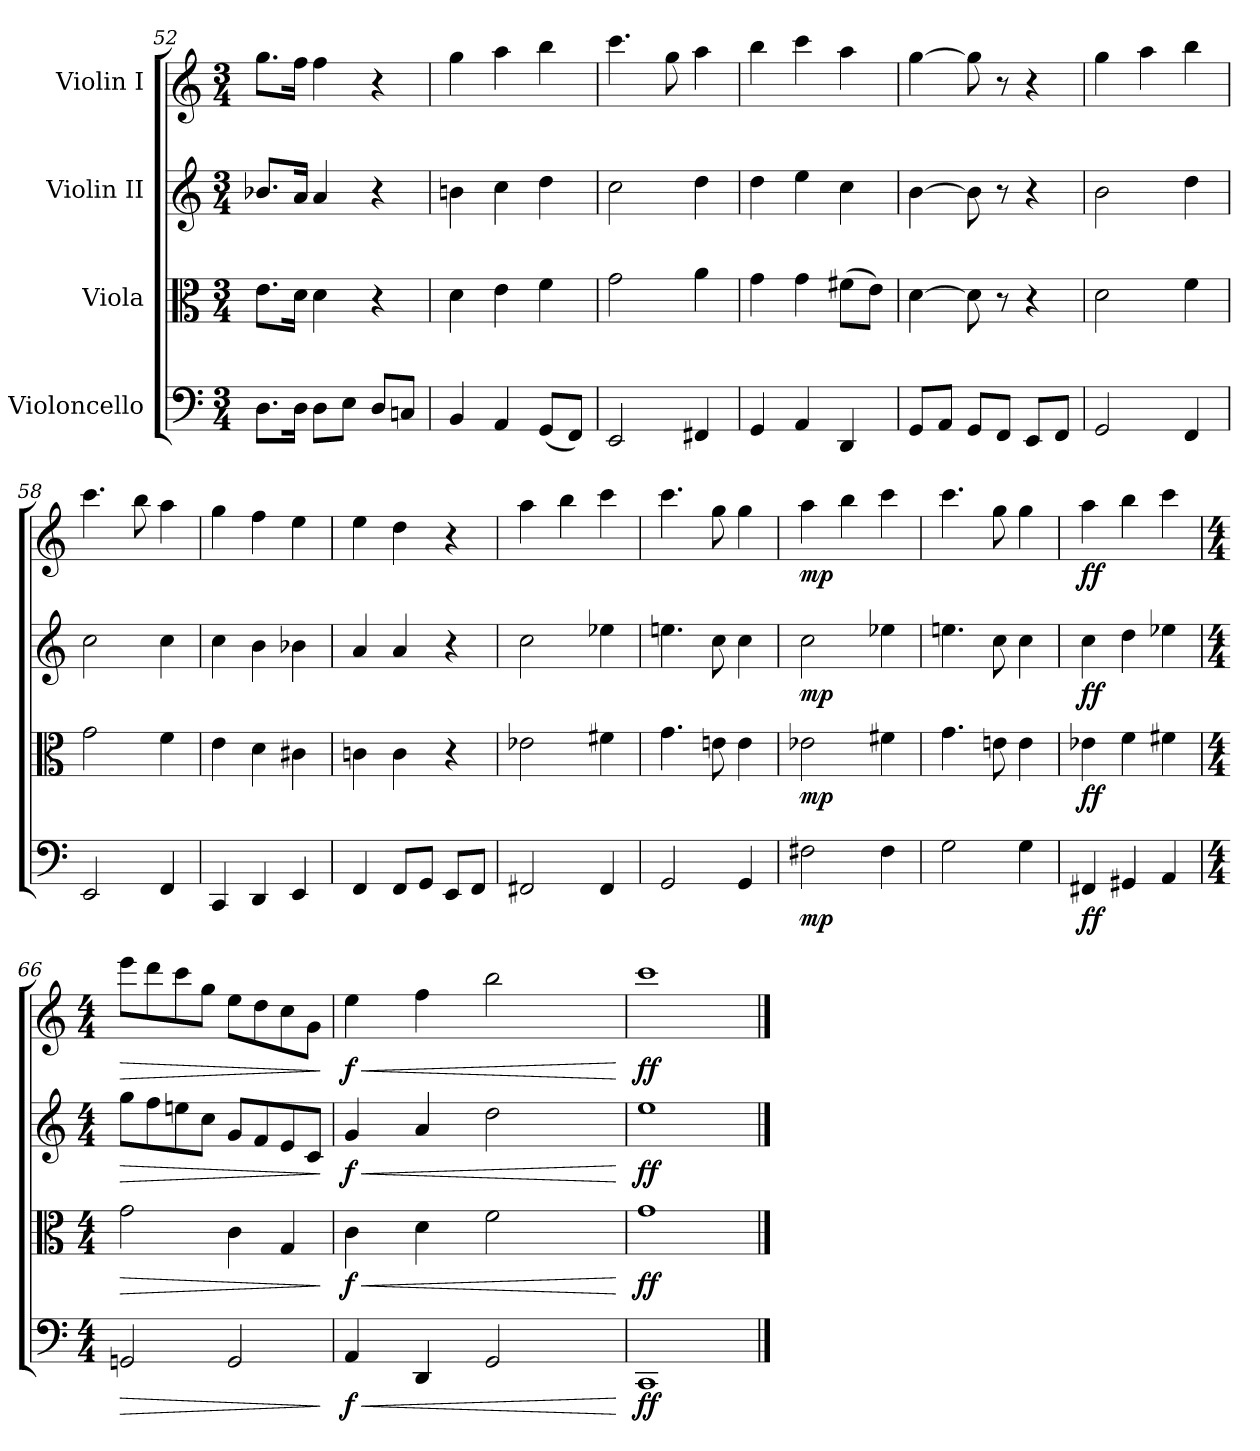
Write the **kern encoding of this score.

**kern	**dynam	**kern	**dynam	**kern	**dynam	**kern	**dynam
*part4	*part4	*part3	*part3	*part2	*part2	*part1	*part1
*staff4	*staff4	*staff3	*staff3	*staff2	*staff2	*staff1	*staff1
*I"Violoncello	*	*I"Viola	*	*I"Violin II	*	*I"Violin I	*
*clefF4	*	*clefC3	*	*clefG2	*	*clefG2	*
*k[]	*	*k[]	*	*k[]	*	*k[]	*
*C:	*	*C:	*	*C:	*	*C:	*
*M3/4	*	*M3/4	*	*M3/4	*	*M3/4	*
=52	=52	=52	=52	=52	=52	=52	=52
8.D\L	.	8.e\L	.	8.b-X/L	.	8.gg\L	.
16D\Jk	.	16d\Jk	.	16a/Jk	.	16ff\Jk	.
8D\L	.	4d\	.	4a/	.	4ff\	.
8E\J	.	.	.	.	.	.	.
8D/L	.	4r	.	4r	.	4r	.
8Cn/J	.	.	.	.	.	.	.
=53	=53	=53	=53	=53	=53	=53	=53
4BB/	.	4d\	.	4bn\	.	4gg\	.
4AA/	.	4e\	.	4cc\	.	4aa\	.
(8GG/L	.	4f\	.	4dd\	.	4bb\	.
8FF/J)	.	.	.	.	.	.	.
=54	=54	=54	=54	=54	=54	=54	=54
2EE/	.	2g\	.	2cc\	.	4.ccc\	.
.	.	.	.	.	.	8gg\	.
4FF#X/	.	4a\	.	4dd\	.	4aa\	.
=55	=55	=55	=55	=55	=55	=55	=55
4GG/	.	4g\	.	4dd\	.	4bb\	.
4AA/	.	4g\	.	4ee\	.	4ccc\	.
4DD/	.	(8f#X\L	.	4cc\	.	4aa\	.
.	.	8e\J)	.	.	.	.	.
!!LO:PB:g=z
=56	=56	=56	=56	=56	=56	=56	=56
8GG/L	.	[>4d\	.	[>4b\	.	[>4gg\	.
8AA/J	.	.	.	.	.	.	.
8GG/L	.	8d\]	.	8b\]	.	8gg\]	.
8FF/J	.	8r	.	8r	.	8r	.
8EE/L	.	4r	.	4r	.	4r	.
8FF/J	.	.	.	.	.	.	.
=57	=57	=57	=57	=57	=57	=57	=57
2GG/	.	2d\	.	2b\	.	4gg\	.
.	.	.	.	.	.	4aa\	.
4FF/	.	4f\	.	4dd\	.	4bb\	.
=58	=58	=58	=58	=58	=58	=58	=58
2EE/	.	2g\	.	2cc\	.	4.ccc\	.
.	.	.	.	.	.	8bb\	.
4FF/	.	4f\	.	4cc\	.	4aa\	.
=59	=59	=59	=59	=59	=59	=59	=59
4CC/	.	4e\	.	4cc\	.	4gg\	.
4DD/	.	4d\	.	4b\	.	4ff\	.
4EE/	.	4c#X\	.	4b-X\	.	4ee\	.
=60	=60	=60	=60	=60	=60	=60	=60
4FF/	.	4cn\	.	4a/	.	4ee\	.
8FF/L	.	4c\	.	4a/	.	4dd\	.
8GG/J	.	.	.	.	.	.	.
8EE/L	.	4r	.	4r	.	4r	.
8FF/J	.	.	.	.	.	.	.
=61	=61	=61	=61	=61	=61	=61	=61
2FF#X/	.	2e-X\	.	2cc\	.	4aa\	.
.	.	.	.	.	.	4bb\	.
4FF#/	.	4f#X\	.	4ee-X\	.	4ccc\	.
!!LO:LB:g=z
=62	=62	=62	=62	=62	=62	=62	=62
2GG/	.	4.g\	.	4.een\	.	4.ccc\	.
.	.	8en\	.	8cc\	.	8gg\	.
4GG/	.	4e\	.	4cc\	.	4gg\	.
=63	=63	=63	=63	=63	=63	=63	=63
!	!LO:DY:b	!	!LO:DY:b	!	!LO:DY:b	!	!LO:DY:b
2F#X\	mp	2e-X\	mp	2cc\	mp	4aa\	mp
.	.	.	.	.	.	4bb\	.
4F#\	.	4f#X\	.	4ee-X\	.	4ccc\	.
=64	=64	=64	=64	=64	=64	=64	=64
2G\	.	4.g\	.	4.een\	.	4.ccc\	.
.	.	8en\	.	8cc\	.	8gg\	.
4G\	.	4e\	.	4cc\	.	4gg\	.
=65	=65	=65	=65	=65	=65	=65	=65
!	!LO:DY:b	!	!LO:DY:b	!	!LO:DY:b	!	!LO:DY:b
4FF#X/	ff	4e-X\	ff	4cc\	ff	4aa\	ff
4GG#X/	.	4f\	.	4dd\	.	4bb\	.
4AA/	.	4f#X\	.	4ee-X\	.	4ccc\	.
=66	=66	=66	=66	=66	=66	=66	=66
*M4/4	*	*M4/4	*	*M4/4	*	*M4/4	*
!	!LO:HP:b	!	!LO:HP:b	!	!LO:HP:b	!	!LO:HP:b
2GGn/	>	2g\	>	8gg\L	>	8eee\L	>
.	.	.	.	8ff\	.	8ddd\	.
.	.	.	.	8een\	.	8ccc\	.
.	.	.	.	8cc\J	.	8gg\J	.
2GG/	.	4c\	.	8g/L	.	8ee\L	.
.	.	.	.	8f/	.	8dd\	.
.	.	4G/	.	8e/	.	8cc\	.
.	.	.	.	8c/J	.	8g\J	.
.	]	.	]	.	]	.	]
!!LO:LB:g=z
=67	=67	=67	=67	=67	=67	=67	=67
!	!	!	!	!	!	!LO:TX:a:B:t=rit.	!
!	!LO:HP:b	!	!LO:HP:b	!	!LO:HP:b	!	!LO:HP:b
!	!LO:DY:n=1:b	!	!LO:DY:n=1:b	!	!LO:DY:n=1:b	!	!LO:DY:n=1:b
*	*	*	*	*	*	*^	*
*	*	*	*	*	*	*	*^	*
*	*	*	*	*	*	*	*	*^	*
*	*	*	*	*	*	*	*	*	*^	*
*	*	*	*	*	*	*	*	*	*	*^	*
*	*	*	*	*	*	*	*	*	*	*	*^	*
*	*	*	*	*	*	*	*	*	*	*	*	*^	*
*	*	*	*	*	*	*	*	*	*	*	*	*	*^	*
*	*	*	*	*	*	*	*	*	*	*	*	*	*	*^	*
4AA/	< f	4c\	< f	4g/	< f	4ee\	16ryy	8ryy	8.ryy	4ryy	4.ryy	4..ryy	2ryy	2ryy	2.ryy	< f
.	.	.	.	.	.	.	2...ryy	.	.	.	.	.	.	.	.	.
.	.	.	.	.	.	.	.	2..ryy	.	.	.	.	.	.	.	.
.	.	.	.	.	.	.	.	.	2ryy	.	.	.	.	.	.	.
4DD/	.	4d\	.	4a/	.	4ff\	.	.	.	16ryy	.	.	.	.	.	.
.	.	.	.	.	.	.	.	.	.	2ryy	.	.	.	.	.	.
.	.	.	.	.	.	.	.	.	.	.	2ryy	.	.	.	.	.
.	.	.	.	.	.	.	.	.	.	.	.	2ryy	.	.	.	.
2GG/	.	2f\	.	2dd\	.	2bb\	.	.	.	.	.	.	16ryy	8ryy	.	.
.	.	.	.	.	.	.	.	.	.	.	.	.	4..ryy	.	.	.
.	.	.	.	.	.	.	.	.	.	.	.	.	.	4.ryy	.	.
.	.	.	.	.	.	.	.	.	4ryy	.	.	.	.	.	.	.
.	.	.	.	.	.	.	.	.	.	.	.	.	.	.	4ryy	.
.	.	.	.	.	.	.	.	.	.	8.ryy	.	.	.	.	.	.
.	.	.	.	.	.	.	.	.	.	.	8ryy	.	.	.	.	.
.	.	.	.	.	.	.	.	.	16ryy	.	.	16ryy	.	.	.	.
.	[	.	[	.	[	.	.	.	.	.	.	.	.	.	.	[
=68	=68	=68	=68	=68	=68	=68	=68	=68	=68	=68	=68	=68	=68	=68	=68	=68
!	!LO:DY:b	!	!LO:DY:b	!	!LO:DY:b	!	!	!	!	!	!	!	!	!	!	!LO:DY:b
*	*	*	*	*	*	*	*	*v	*v	*v	*v	*v	*v	*v	*v	*
1CC	ff	1g	ff	1ee	ff	1ccc	16ryy	8ryy	ff
.	.	.	.	.	.	.	2...ryy	.	.
.	.	.	.	.	.	.	.	2..ryy	.
*	*	*	*	*	*	*v	*v	*v	*
==	==	==	==	==	==	==	==
*-	*-	*-	*-	*-	*-	*-	*-
